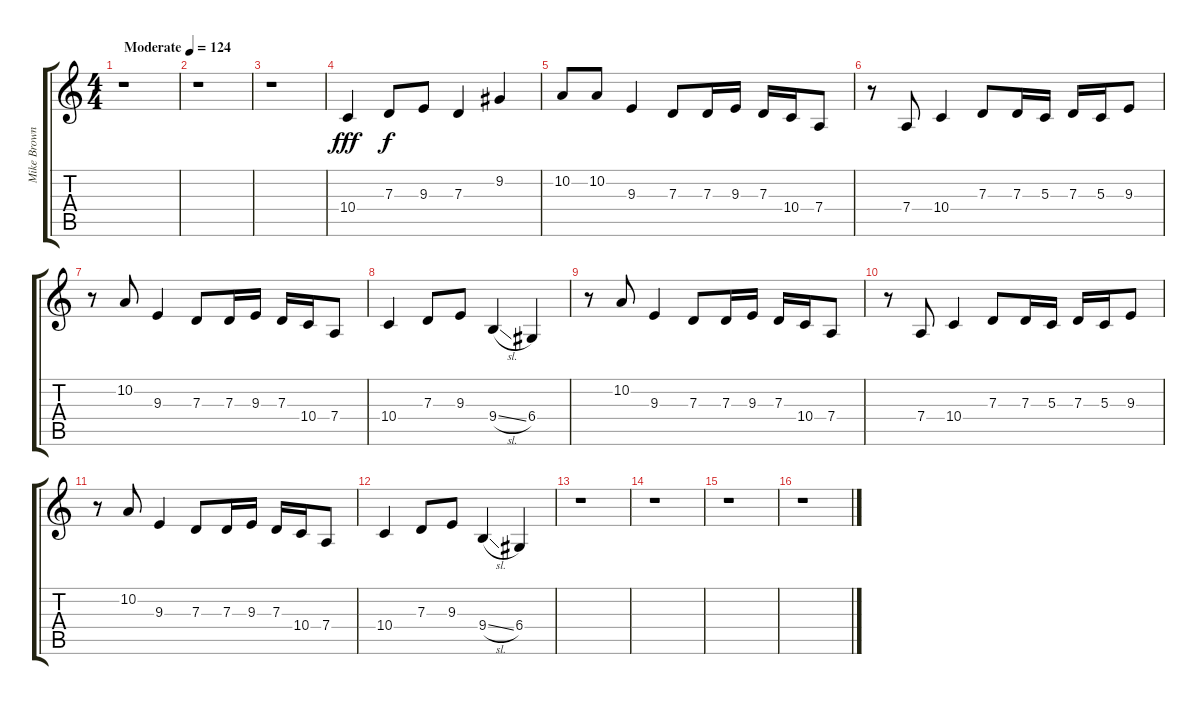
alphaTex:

\track ("Mike Brown" "Mike Brown") {instrument altosax}
\staff {score tabs}
\tuning (E4 B3 G3 D3 A2 E2) {hide}
\ts (4 4)
\section ("" "")
\tempo (124 "Moderate")
\clef g2
\ks c
r.1{dy fff instrument altosax} |
r.1 |
r.1 |
10.4.4 7.3.8{dy f} 9.3.8 7.3.4 9.2.4 |
10.2.8 10.2.8 9.3.4 7.3.8 7.3.16 9.3.16 7.3.16 10.4.16 7.4.8 |
r.8 7.4.8 10.4.4 7.3.8 7.3.16 5.3.16 7.3.16 5.3.16 9.3.8 |
r.8 10.2.8 9.3.4 7.3.8 7.3.16 9.3.16 7.3.16 10.4.16 7.4.8 |
10.4.4 7.3.8 9.3.8 9.4{sl}.4 6.4.4 |
r.8 10.2.8 9.3.4 7.3.8 7.3.16 9.3.16 7.3.16 10.4.16 7.4.8 |
r.8 7.4.8 10.4.4 7.3.8 7.3.16 5.3.16 7.3.16 5.3.16 9.3.8 |
r.8 10.2.8 9.3.4 7.3.8 7.3.16 9.3.16 7.3.16 10.4.16 7.4.8 |
10.4.4 7.3.8 9.3.8 9.4{sl}.4 6.4.4 |
r.1 |
r.1 |
r.1 |
r.1
